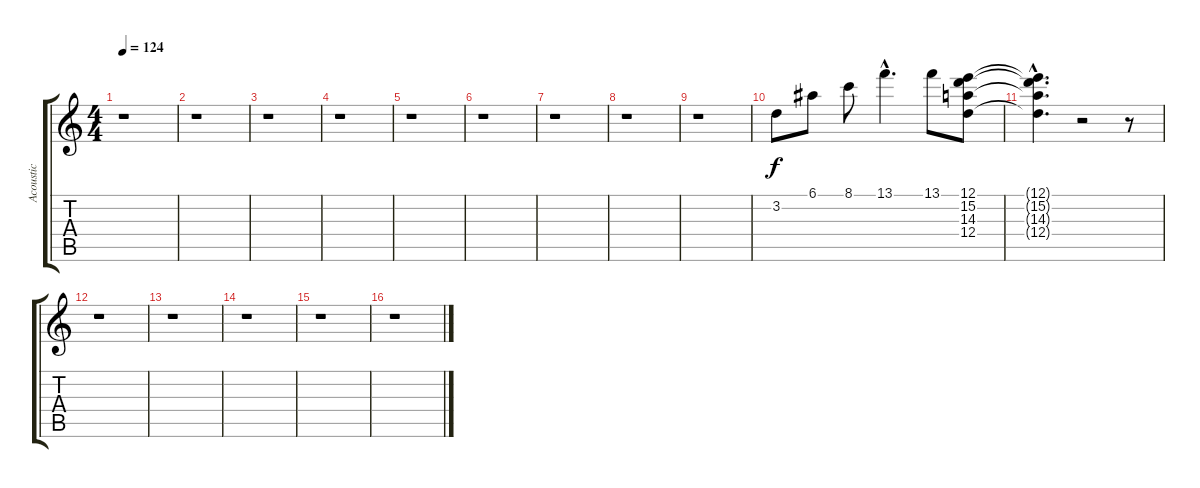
\track ("Acoustic" "Acoustic") {instrument acousticguitarsteel}
\staff {score tabs}
\tuning (E4 B3 G3 D3 A2 E2) {hide}
\ts (4 4)
\tempo 124
\clef g2
\ks c
r.1{dy f} |
r.1 |
r.1 |
r.1 |
r.1 |
r.1 |
r.1 |
r.1 |
r.1 |
3.2.8 6.1.8 8.1.8 13.1{hac}.4{d} 13.1.8 (12.1 15.2 14.3 12.4).8 |
(12.1{hac t} 15.2{hac t} 14.3{hac t} 12.4{hac t}).4{d} r.2 r.8 |
r.1 |
r.1 |
r.1 |
r.1 |
r.1
